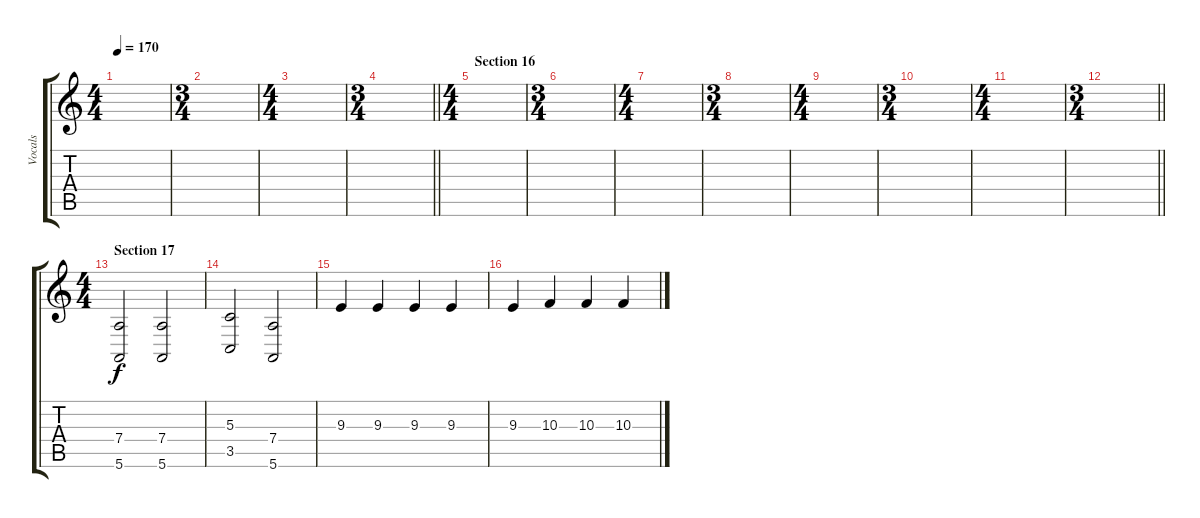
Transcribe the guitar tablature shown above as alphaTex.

\track ("Vocals" "Vocals") {instrument lead6voice}
\staff {score tabs}
\tuning (E4 B3 G3 D3 A2 E2) {hide}
\ts (4 4)
\tempo 170
\clef g2
\ks c
|
\ts (3 4)
|
\ts (4 4)
|
\ts (3 4)
\barLineRight lightlight
|
\ts (4 4)
\section ("" "Section 16")
|
\ts (3 4)
|
\ts (4 4)
|
\ts (3 4)
|
\ts (4 4)
|
\ts (3 4)
|
\ts (4 4)
|
\ts (3 4)
\barLineRight lightlight
|
\ts (4 4)
\section ("" "Section 17")
(7.4 5.6).2{dy f} (7.4 5.6).2 |
(5.3 3.5).2 (7.4 5.6).2 |
9.3.4 9.3.4 9.3.4 9.3.4 |
9.3.4 10.3.4 10.3.4 10.3.4
